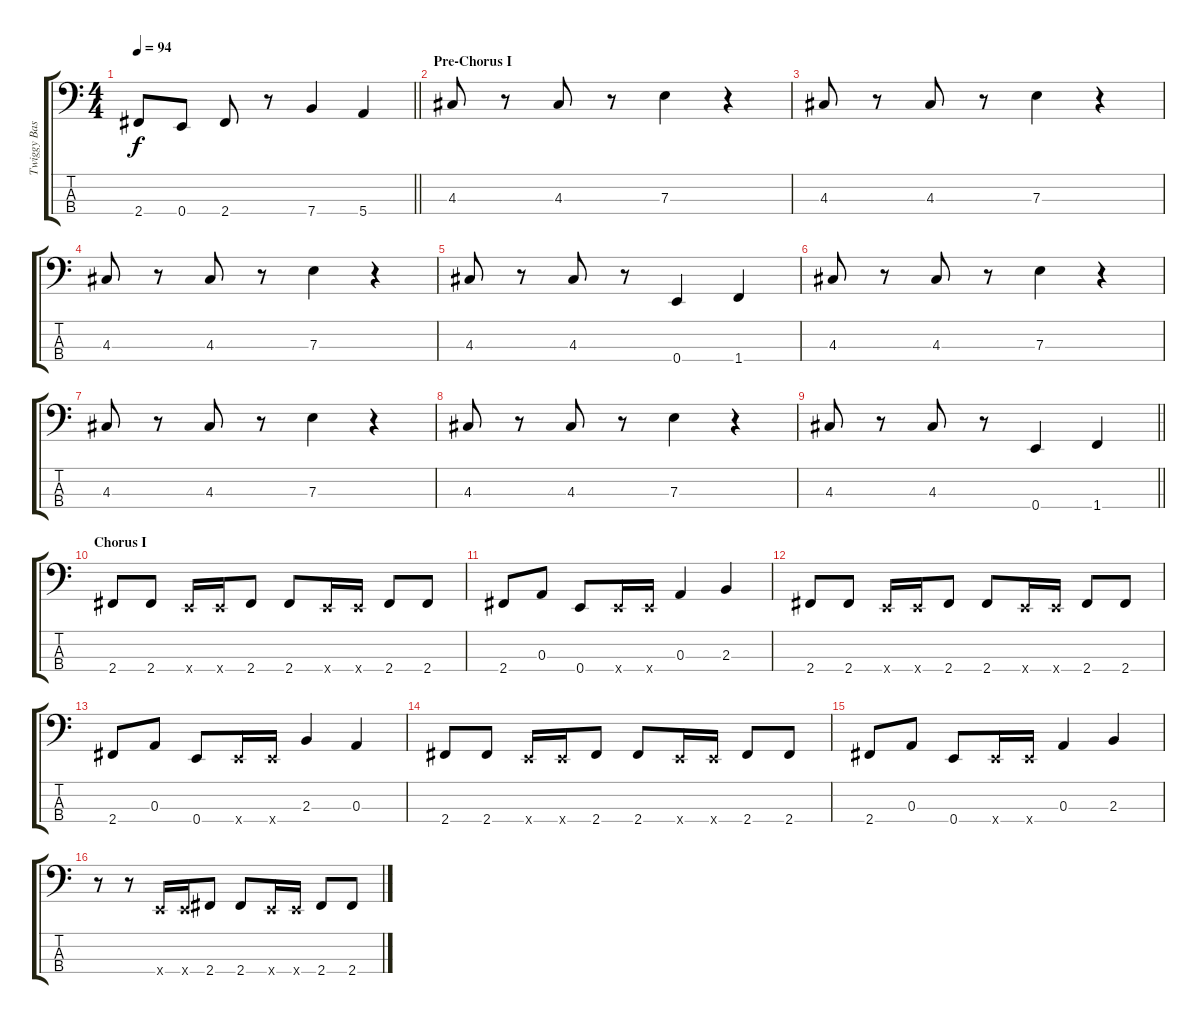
\track ("Twiggy Bass" "Twiggy Bas") {instrument synthbass2}
\staff {score tabs}
\tuning (G2 D2 A1 E1) {hide}
\ts (4 4)
\tempo 94
\clef f4
\barLineRight lightlight
\ks c
2.4.8{dy f} 0.4.8 2.4.8 r.8 7.4.4 5.4.4 |
\section ("" "Pre-Chorus I")
4.3.8 r.8 4.3.8 r.8 7.3.4 r.4 |
4.3.8 r.8 4.3.8 r.8 7.3.4 r.4 |
4.3.8 r.8 4.3.8 r.8 7.3.4 r.4 |
4.3.8 r.8 4.3.8 r.8 0.4.4 1.4.4 |
4.3.8 r.8 4.3.8 r.8 7.3.4 r.4 |
4.3.8 r.8 4.3.8 r.8 7.3.4 r.4 |
4.3.8 r.8 4.3.8 r.8 7.3.4 r.4 |
\barLineRight lightlight
4.3.8 r.8 4.3.8 r.8 0.4.4 1.4.4 |
\section ("" "Chorus I")
2.4.8 2.4.8 0.4{x}.16 0.4{x}.16 2.4.8 2.4.8 0.4{x}.16 0.4{x}.16 2.4.8 2.4.8 |
2.4.8 0.3.8 0.4.8 0.4{x}.16 0.4{x}.16 0.3.4 2.3.4 |
2.4.8 2.4.8 0.4{x}.16 0.4{x}.16 2.4.8 2.4.8 0.4{x}.16 0.4{x}.16 2.4.8 2.4.8 |
2.4.8 0.3.8 0.4.8 0.4{x}.16 0.4{x}.16 2.3.4 0.3.4 |
2.4.8 2.4.8 0.4{x}.16 0.4{x}.16 2.4.8 2.4.8 0.4{x}.16 0.4{x}.16 2.4.8 2.4.8 |
2.4.8 0.3.8 0.4.8 0.4{x}.16 0.4{x}.16 0.3.4 2.3.4 |
r.8 r.8 0.4{x}.16 0.4{x}.16 2.4.8 2.4.8 0.4{x}.16 0.4{x}.16 2.4.8 2.4.8
